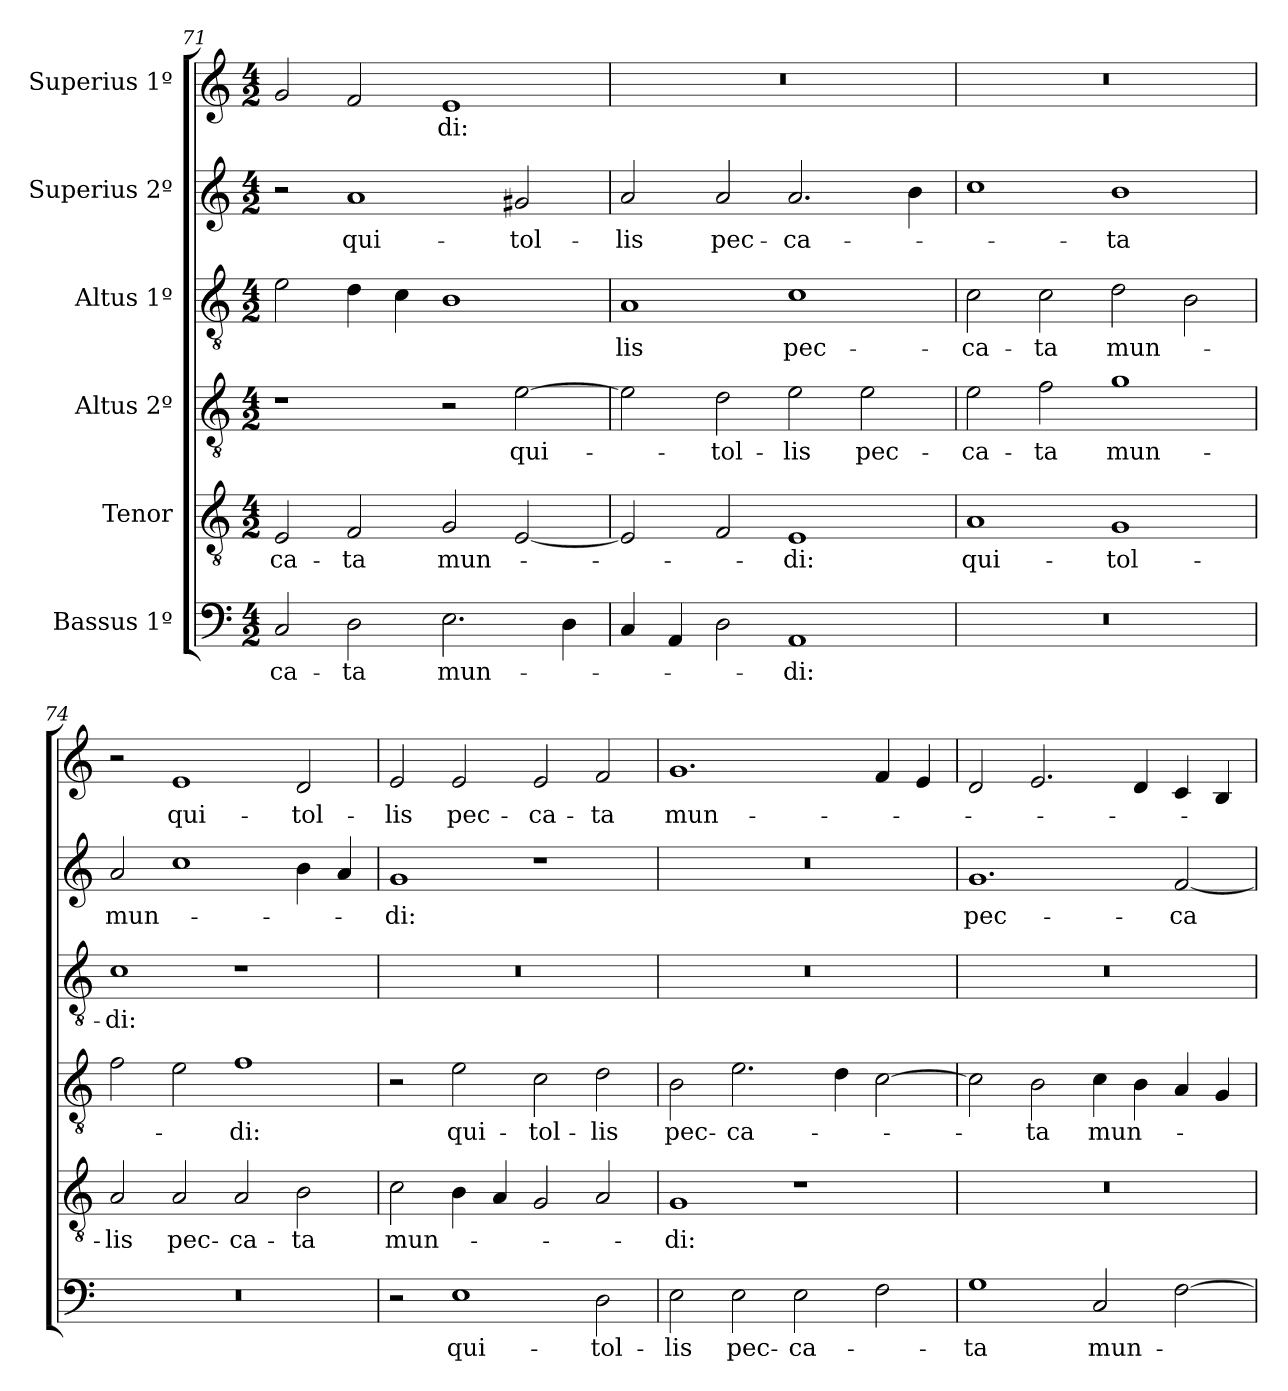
**kern	**text	**kern	**text	**kern	**text	**kern	**text	**kern	**text	**kern	**text
*part6	*part6	*part5	*part5	*part4	*part4	*part3	*part3	*part2	*part2	*part1	*part1
*staff6	*staff6	*staff5	*staff5	*staff4	*staff4	*staff3	*staff3	*staff2	*staff2	*staff1	*staff1
*I"Bassus 1º	*	*I"Tenor	*	*I"Altus 2º	*	*I"Altus 1º	*	*I"Superius 2º	*	*I"Superius 1º	*
*clefF4	*	*clefGv2	*	*clefGv2	*	*clefGv2	*	*clefG2	*	*clefG2	*
*k[]	*	*k[]	*	*k[]	*	*k[]	*	*k[]	*	*k[]	*
*M4/2	*	*M4/2	*	*M4/2	*	*M4/2	*	*M4/2	*	*M4/2	*
=71	=71	=71	=71	=71	=71	=71	=71	=71	=71	=71	=71
2C/	-ca-	2E/	-ca-	1r	.	2e\	.	2r	.	2g/	.
2D\	-ta	2F/	-ta	.	.	4d\	.	1a/	qui-	2f/	.
.	.	.	.	.	.	4c\	.	.	.	.	.
2.E\	mun-	2G/	mun-	2r	.	1B\	.	.	.	1e/	-di:
.	.	[2E/	.	[2e\	qui-	.	.	2g#X/	tol-	.	.
4D\	.	.	.	.	.	.	.	.	.	.	.
=72	=72	=72	=72	=72	=72	=72	=72	=72	=72	=72	=72
4C/	.	2E/]	.	2e\]	.	1A/	-lis	2a/	-lis	0r	.
4AA/	.	.	.	.	.	.	.	.	.	.	.
2D\	.	2F/	.	2d\	tol-	.	.	2a/	pec-	.	.
1AA/	-di:	1E/	-di:	2e\	-lis	1c\	pec-	2.a/	-ca-	.	.
.	.	.	.	2e\	pec-	.	.	.	.	.	.
.	.	.	.	.	.	.	.	4b\	.	.	.
=73	=73	=73	=73	=73	=73	=73	=73	=73	=73	=73	=73
0r	.	1A/	qui-	2e\	-ca-	2c\	-ca-	1cc\	.	0r	.
.	.	.	.	2f\	-ta	2c\	-ta	.	.	.	.
.	.	1G/	tol-	1g\	mun-	2d\	mun-	1b\	-ta	.	.
.	.	.	.	.	.	2B\	.	.	.	.	.
=74	=74	=74	=74	=74	=74	=74	=74	=74	=74	=74	=74
0r	.	2A/	-lis	2f\	.	1c\	-di:	2a/	mun-	2r	.
.	.	2A/	pec-	2e\	.	.	.	1cc\	.	1e/	qui-
.	.	2A/	-ca-	1f\	-di:	1r	.	.	.	.	.
.	.	2B\	-ta	.	.	.	.	4b\	.	2d/	tol-
.	.	.	.	.	.	.	.	4a/	.	.	.
=75	=75	=75	=75	=75	=75	=75	=75	=75	=75	=75	=75
2r	.	2c\	mun-	2r	.	0r	.	1g/	-di:	2e/	-lis
1E\	qui-	4B\	.	2e\	qui-	.	.	.	.	2e/	pec-
.	.	4A/	.	.	.	.	.	.	.	.	.
.	.	2G/	.	2c\	-tol-	.	.	1r	.	2e/	-ca-
2D\	tol-	2A/	.	2d\	-lis	.	.	.	.	2f/	-ta
=76	=76	=76	=76	=76	=76	=76	=76	=76	=76	=76	=76
2E\	-lis	1G/	-di:	2B\	pec-	0r	.	0r	.	1.g/	mun-
2E\	pec-	.	.	2.e\	-ca-	.	.	.	.	.	.
2E\	-ca-	1r	.	.	.	.	.	.	.	.	.
.	.	.	.	4d\	.	.	.	.	.	.	.
2F\	.	.	.	[2c\	.	.	.	.	.	4f/	.
.	.	.	.	.	.	.	.	.	.	4e/	.
=77	=77	=77	=77	=77	=77	=77	=77	=77	=77	=77	=77
1G\	-ta	0r	.	2c\]	.	0r	.	1.g/	pec-	2d/	.
.	.	.	.	2B\	-ta	.	.	.	.	2.e/	.
2C/	mun-	.	.	4c\	mun-	.	.	.	.	.	.
.	.	.	.	4B\	.	.	.	.	.	4d/	.
[2F\	.	.	.	4A/	.	.	.	[2f/	-ca-	4c/	.
.	.	.	.	4G/	.	.	.	.	.	4B/	.
=	=	=	=	=	=	=	=	=	=	=	=
*-	*-	*-	*-	*-	*-	*-	*-	*-	*-	*-	*-
